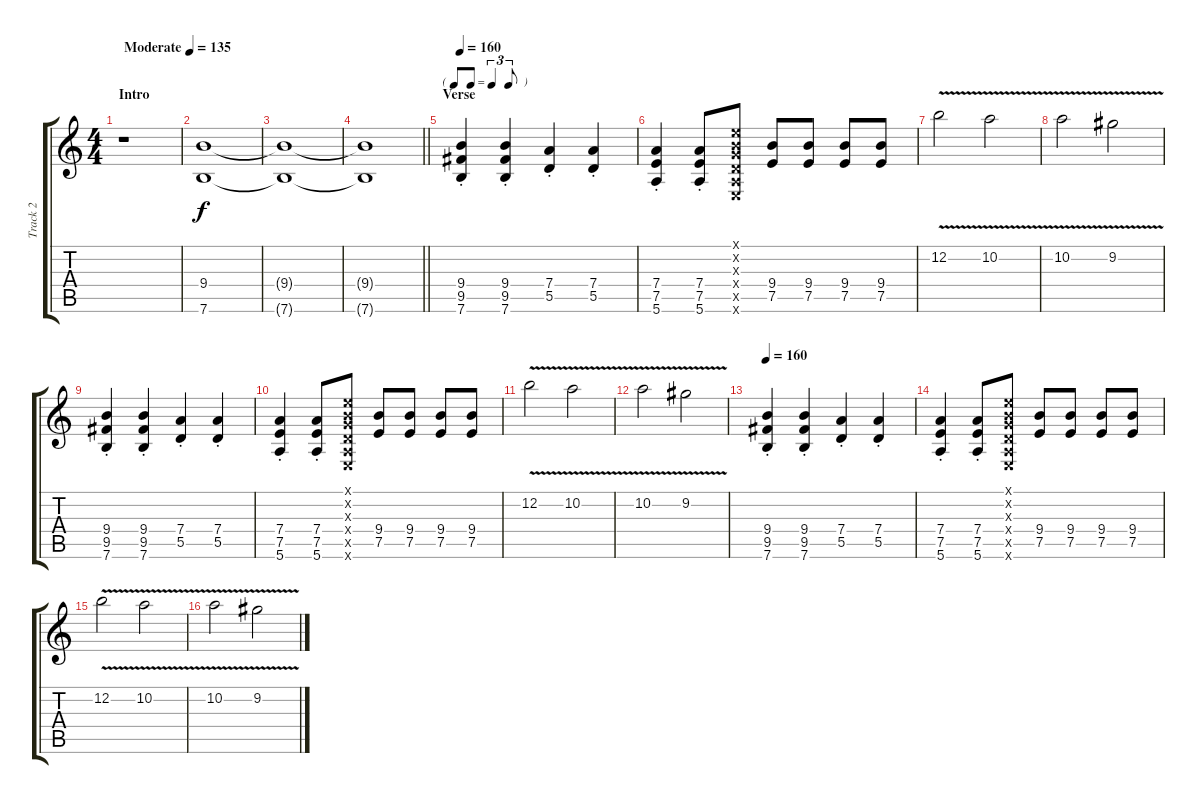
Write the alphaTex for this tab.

\track ("Track 2" "Track 2") {instrument electricguitarclean}
\staff {score tabs}
\tuning (E4 B3 G3 D3 A2 E2) {hide}
\ts (4 4)
\section ("" "Intro")
\tempo (135 "Moderate")
\clef g2
\ks c
r.1{dy f instrument electricguitarclean} |
(9.4 7.6).1 |
(9.4{t} 7.6{t}).1 |
\barLineRight lightlight
(9.4{t} 7.6{t}).1 |
\tf triplet8th
\section ("" "Verse")
\tempo 160
(9.4{st} 9.5{st} 7.6{st}).4 (9.4{st} 9.5{st} 7.6{st}).4 (7.4{st} 5.5{st}).4 (7.4{st} 5.5{st}).4 |
(7.4{st} 7.5{st} 5.6{st}).4 (7.4{st} 7.5{st} 5.6{st}).8 (0.1{x} 0.2{x} 0.3{x} 0.4{x} 0.5{x} 0.6{x}).8 (9.4 7.5).8 (9.4 7.5).8 (9.4 7.5).8 (9.4 7.5).8 |
12.2{v}.2 10.2{v}.2 |
10.2{v}.2 9.2{v}.2 |
(9.4{st} 9.5{st} 7.6{st}).4 (9.4{st} 9.5{st} 7.6{st}).4 (7.4{st} 5.5{st}).4 (7.4{st} 5.5{st}).4 |
(7.4{st} 7.5{st} 5.6{st}).4 (7.4{st} 7.5{st} 5.6{st}).8 (0.1{x} 0.2{x} 0.3{x} 0.4{x} 0.5{x} 0.6{x}).8 (9.4 7.5).8 (9.4 7.5).8 (9.4 7.5).8 (9.4 7.5).8 |
12.2{v}.2 10.2{v}.2 |
10.2{v}.2 9.2{v}.2 |
\tempo 160
(9.4{st} 9.5{st} 7.6{st}).4 (9.4{st} 9.5{st} 7.6{st}).4 (7.4{st} 5.5{st}).4 (7.4{st} 5.5{st}).4 |
(7.4{st} 7.5{st} 5.6{st}).4 (7.4{st} 7.5{st} 5.6{st}).8 (0.1{x} 0.2{x} 0.3{x} 0.4{x} 0.5{x} 0.6{x}).8 (9.4 7.5).8 (9.4 7.5).8 (9.4 7.5).8 (9.4 7.5).8 |
12.2{v}.2 10.2{v}.2 |
10.2{v}.2 9.2{v}.2
